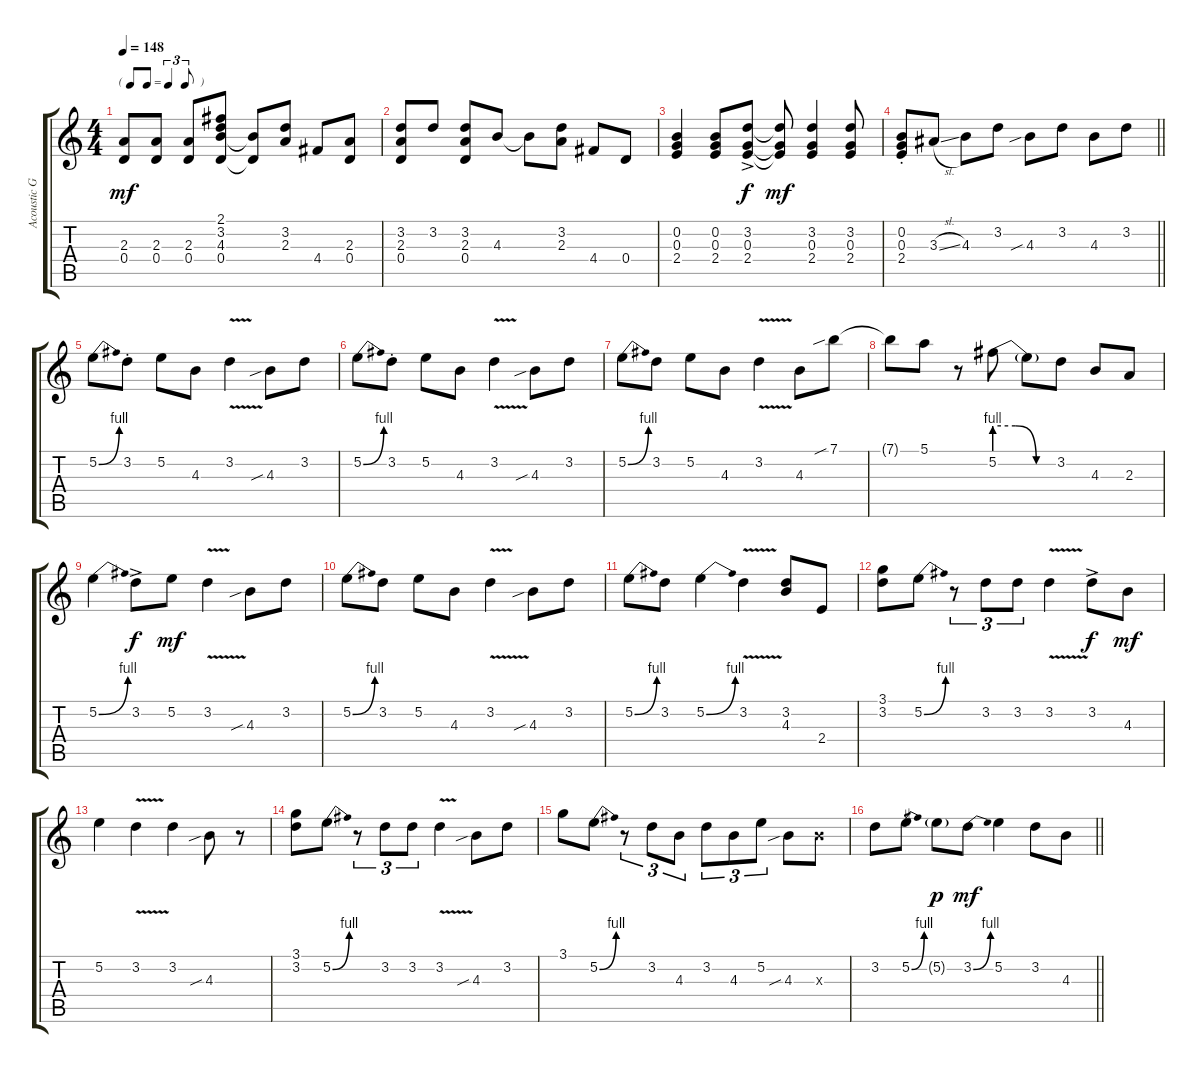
\track ("Acoustic Guitar" "Acoustic G") {instrument acousticguitarsteel}
\staff {score tabs}
\tuning (E4 B3 G3 D3 A2 E2) {hide}
\ts (4 4)
\tf triplet8th
\tempo 148
\clef g2
\ks c
(2.3 0.4).8{dy mf} (2.3 0.4).8 (2.3 0.4).8 (2.1 3.2 4.3 0.4).8 (4.3{t} 0.4{t}).8 (3.2 2.3).8 4.4.8 (2.3 0.4).8 |
(3.2 2.3 0.4).8 3.2.8 (3.2 2.3 0.4).8 4.3.8 4.3{t}.8 (3.2 2.3).8 4.4.8 0.4.8 |
(0.2 0.3 2.4).4 (0.2 0.3 2.4).8 (3.2{ac} 0.3{ac} 2.4{ac}).8{dy f} (3.2{t} 0.3{t} 2.4{t}).8{dy mf} (3.2 0.3 2.4).4 (3.2 0.3 2.4).8 |
\barLineRight lightlight
(0.2{st} 0.3{st} 2.4{st}).8 3.3{sl}.8 4.3.8 3.2.8 4.3{sib}.8 3.2.8 4.3.8 3.2.8 |
5.2{be (bend 0 0 60 4)}.8 3.2{st}.8 5.2.8 4.3.8 3.2{v}.4 4.3{sib}.8 3.2.8 |
5.2{be (bend 0 0 60 4)}.8 3.2{st}.8 5.2.8 4.3.8 3.2{v}.4 4.3{sib}.8 3.2.8 |
5.2{be (bend 0 0 60 4)}.8 3.2.8 5.2.8 4.3.8 3.2{v}.4 4.3.8 7.1{sib}.8 |
7.1{t}.8 5.1.8 r.8 5.2{be (custom 0 4 20 4 40 0 60 0)}.8 5.2{t}.8 3.2.8 4.3.8 2.3.8 |
5.2{be (bend 0 0 60 4)}.4 3.2{ac}.8{dy f} 5.2.8{dy mf} 3.2{v}.4 4.3{sib}.8 3.2.8 |
5.2{be (bend 0 0 60 4)}.8 3.2.8 5.2.8 4.3.8 3.2{v}.4 4.3{sib}.8 3.2.8 |
5.2{be (bend 0 0 60 4)}.8 3.2.8 5.2{be (bend 0 0 60 4)}.4 3.2{v}.4 (3.2 4.3).8 2.4.8 |
(3.1 3.2).8 5.2{be (bend 0 0 60 4)}.8 r.8{tu (3 2)} 3.2.8{tu (3 2)} 3.2.8{tu (3 2)} 3.2{v}.4 3.2{ac}.8{dy f} 4.3.8{dy mf} |
5.2.4 3.2{v}.4 3.2.4 4.3{sib}.8 r.8 |
(3.1 3.2).8 5.2{be (bend 0 0 60 4)}.8 r.8{tu (3 2)} 3.2.8{tu (3 2)} 3.2.8{tu (3 2)} 3.2{v}.4 4.3{sib}.8 3.2.8 |
3.1.8 5.2{be (bend 0 0 60 4)}.8 r.8{tu (3 2)} 3.2.8{tu (3 2)} 4.3.8{tu (3 2)} 3.2.8{tu (3 2)} 4.3.8{tu (3 2)} 5.2.8{tu (3 2)} 4.3{sib}.8 4.3{x}.8 |
\barLineRight lightlight
3.2.8 5.2{be (bend 0 0 60 4)}.8 5.2{g}.8{dy p} 3.2{be (bend 0 0 60 4)}.8{dy mf} 5.2.4 3.2.8 4.3.8
